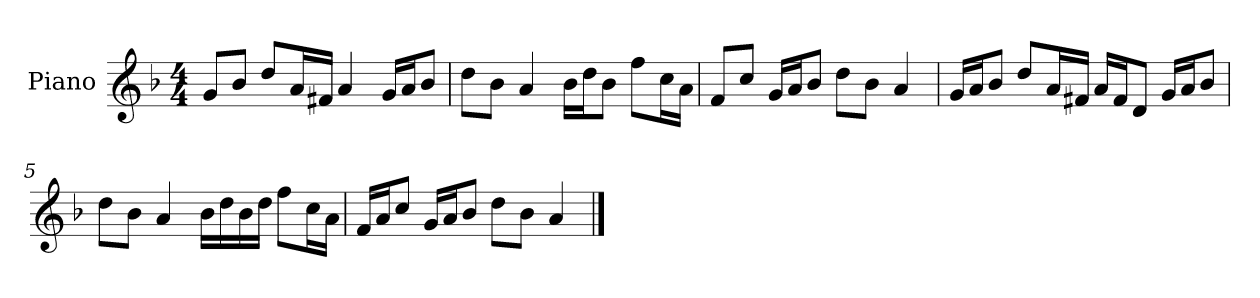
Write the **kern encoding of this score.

**kern
*part1
*staff1
*I"Piano
*I'P-no
*clefG2
*k[b-]
*M4/4
*MM90
=1
8g/L
8b-/J
8dd/L
16a/L
16f#X/JJ
4a/
16g/LL
16a/J
8b-/J
=2
8dd\L
8b-\J
4a/
16b-\LL
16dd\J
8b-\J
8ff\L
16cc\L
16a\JJ
=3
8f/L
8cc/J
16g/LL
16a/J
8b-/J
8dd\L
8b-\J
4a/
=4
16g/LL
16a/J
8b-/J
8dd/L
16a/L
16f#X/JJ
16a/LL
16f#/J
8d/J
16g/LL
16a/J
8b-/J
!!LO:LB:g=z
=5
8dd\L
8b-\J
4a/
16b-\LL
16dd\
16b-\
16dd\JJ
8ff\L
16cc\L
16a\JJ
=6
16f/LL
16a/J
8cc/J
16g/LL
16a/J
8b-/J
8dd\L
8b-\J
4a/
==
*-
